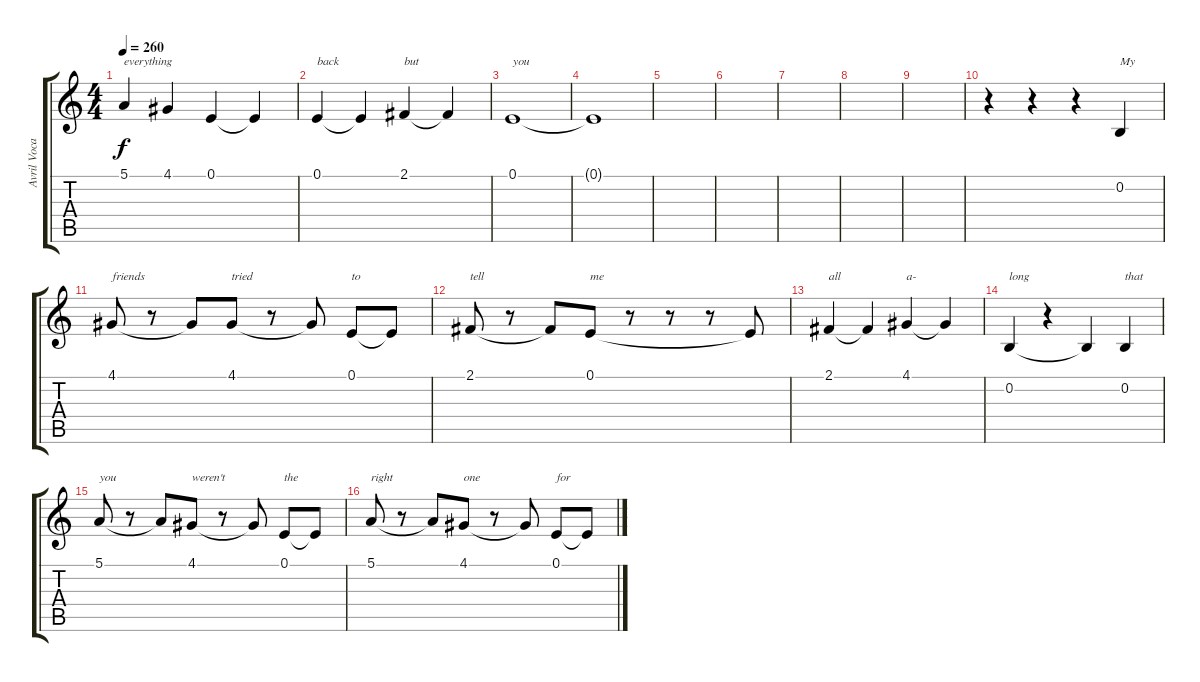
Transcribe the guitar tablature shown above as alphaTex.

\track ("Avril Vocals" "Avril Voca") {instrument clarinet}
\staff {score tabs}
\tuning (E4 B3 G3 D3 A2 E2) {hide}
\ts (4 4)
\tempo 260
\clef g2
\ks c
5.1.4{txt "everything" dy f} 4.1.4 0.1.4 0.1{t}.4 |
0.1.4{txt "back"} 0.1{t}.4 2.1.4{txt "but"} 2.1{t}.4 |
0.1.1{txt "you"} |
0.1{t}.1 |
|
|
|
|
|
r.4 r.4 r.4 0.2.4{txt "My"} |
4.1.8{txt "friends"} r.8 4.1{t}.8 4.1.8{txt "tried"} r.8 4.1{t}.8 0.1.8{txt "to"} 0.1{t}.8 |
2.1.8{txt "tell"} r.8 2.1{t}.8 0.1.8{txt "me"} r.8 r.8 r.8 0.1{t}.8 |
2.1.4{txt "all"} 2.1{t}.4 4.1.4{txt "a-"} 4.1{t}.4 |
0.2.4{txt "long"} r.4 0.2{t}.4 0.2.4{txt "that"} |
5.1.8{txt "you"} r.8 5.1{t}.8 4.1.8{txt "weren't"} r.8 4.1{t}.8 0.1.8{txt "the"} 0.1{t}.8 |
5.1.8{txt "right"} r.8 5.1{t}.8 4.1.8{txt "one"} r.8 4.1{t}.8 0.1.8{txt "for"} 0.1{t}.8
